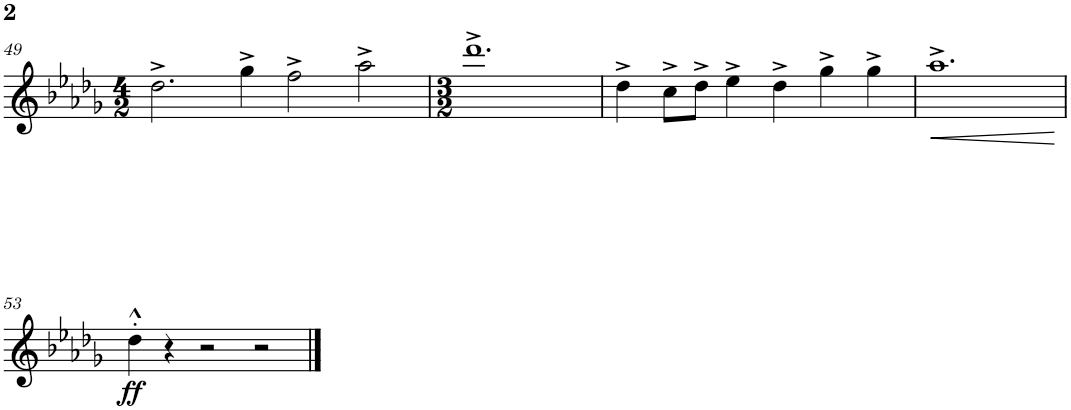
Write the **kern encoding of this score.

**kern	**dynam
*part1	*part1
*staff1	*staff1
*I"Vioară	*
*I'Vir.	*
!!LO:PB:g=z
*clefG2	*
*k[b-e-a-d-g-]	*
*M4/2	*
=49	=49
2.dd-^\	.
4gg-^\	.
2ff^\	.
2aa-^\	.
=50	=50
*M3/2	*
1.ddd-^	.
=51	=51
4dd-^\	.
8cc^\L	.
8dd-^\J	.
4ee-^\	.
4dd-^\	.
4gg-^\	.
4gg-^\	.
=52	=52
!	!LO:HP:b
1.aa-^	<
.	[
!!LO:LB:g=z
=53	=53
!	!LO:DY:b
4dd-'^^\	ff
4r	.
2r	.
2r	.
==	==
*-	*-
